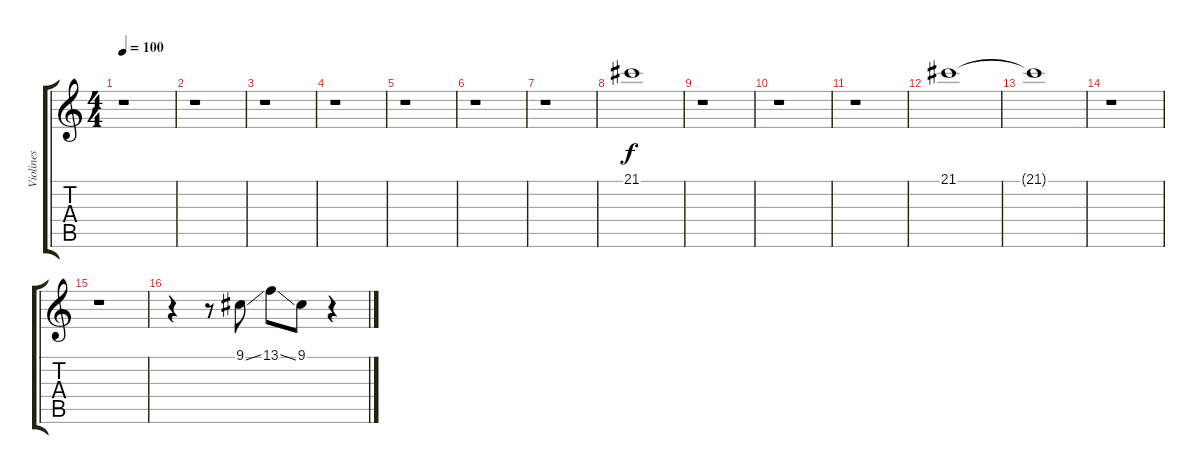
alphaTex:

\track ("Violines" "Violines") {instrument stringensemble1}
\staff {score tabs}
\tuning (E4 B3 G3 D3 A2 E2) {hide}
\ts (4 4)
\tempo 100
\clef g2
\ks c
r.1{dy f} |
r.1 |
r.1 |
r.1 |
r.1 |
r.1 |
r.1 |
21.1.1{volume 5 instrument violin} |
r.1 |
r.1 |
r.1 |
21.1.1 |
21.1{t}.1 |
r.1 |
r.1 |
r.4{volume 7} r.8 9.1{ss}.8 13.1{ss}.8 9.1.8 r.4
